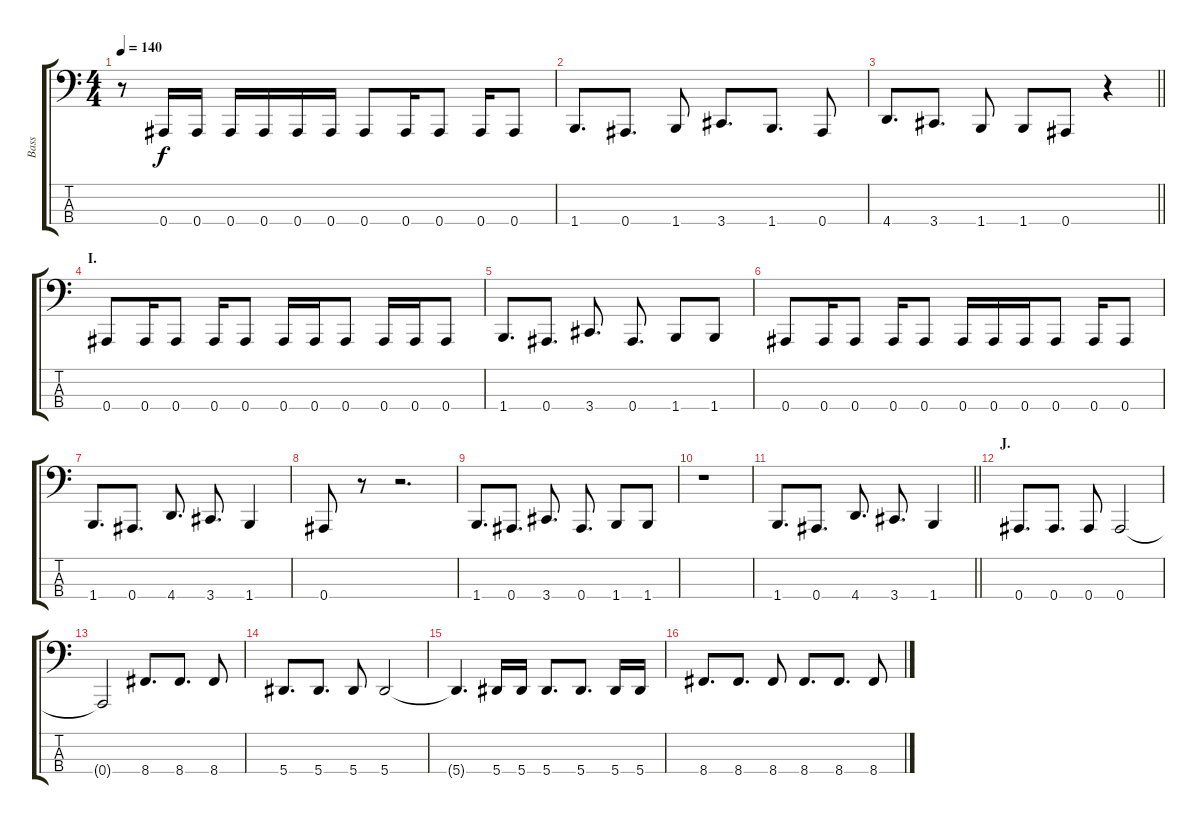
\track ("Bass" "Bass") {instrument electricbasspick}
\staff {score tabs}
\tuning (Eb2 Bb1 F1 Bb0) {hide}
\ts (4 4)
\tempo 140
\clef f4
\ks c
r.8{dy f} 0.4.16 0.4.16 0.4.16 0.4.16 0.4.16 0.4.16 0.4.8 0.4.16 0.4.8 0.4.16 0.4.8 |
1.4.8{d} 0.4.8{d} 1.4.8 3.4.8{d} 1.4.8{d} 0.4.8 |
\barLineRight lightlight
4.4.8{d} 3.4.8{d} 1.4.8 1.4.8 0.4.8 r.4 |
\section ("" "I.")
0.4.8 0.4.16 0.4.8 0.4.16 0.4.8 0.4.16 0.4.16 0.4.8 0.4.16 0.4.16 0.4.8 |
1.4.8{d} 0.4.8{d} 3.4.8{d} 0.4.8{d} 1.4.8 1.4.8 |
0.4.8 0.4.16 0.4.8 0.4.16 0.4.8 0.4.16 0.4.16 0.4.16 0.4.8 0.4.16 0.4.8 |
1.4.8{d} 0.4.8{d} 4.4.8{d} 3.4.8{d} 1.4.4 |
0.4.8 r.8 r.2{d} |
1.4.8{d} 0.4.8{d} 3.4.8{d} 0.4.8{d} 1.4.8 1.4.8 |
r.1 |
\barLineRight lightlight
1.4.8{d} 0.4.8{d} 4.4.8{d} 3.4.8{d} 1.4.4 |
\section ("" "J.")
0.4.8{d} 0.4.8{d} 0.4.8 0.4.2 |
0.4{t}.2 8.4.8{d} 8.4.8{d} 8.4.8 |
5.4.8{d} 5.4.8{d} 5.4.8 5.4.2 |
5.4{t}.4{d} 5.4.16 5.4.16 5.4.8{d} 5.4.8{d} 5.4.16 5.4.16 |
8.4.8{d} 8.4.8{d} 8.4.8 8.4.8{d} 8.4.8{d} 8.4.8
